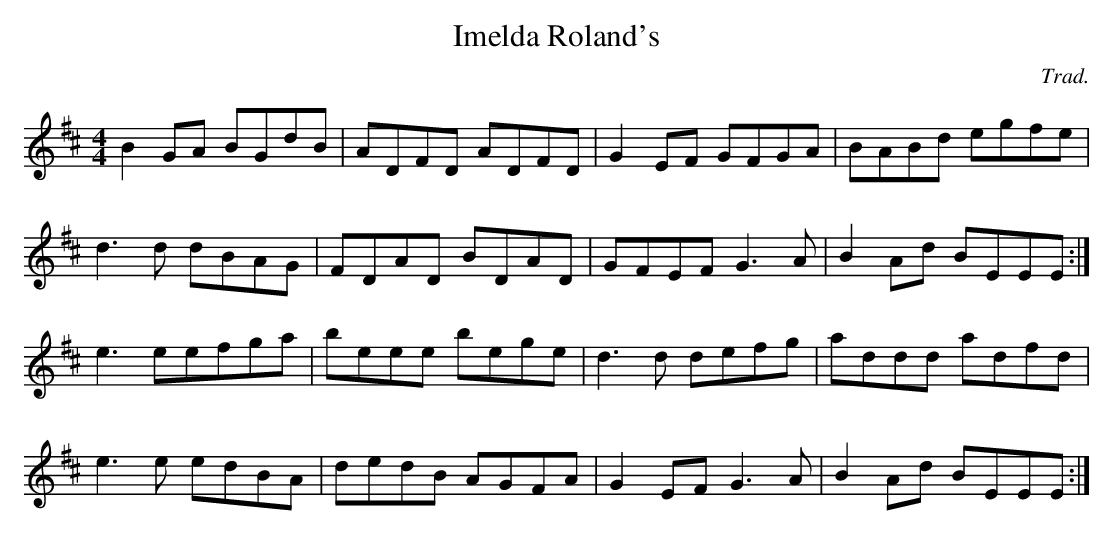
X:1
T:Imelda Roland's
C:Trad.
M:4/4
L:1/8
K:Bm
B2GA BGdB|ADFD ADFD| G2EF GFGA|BABd egfe|
d3d dBAG|FDAD BDAD|GFEF G3A|B2Ad BEEE:|
e3eefga|beee bege|d3d defg|addd adfd|
e3e edBA|dedB AGFA|G2EF G3A|B2Ad BEEE:|
